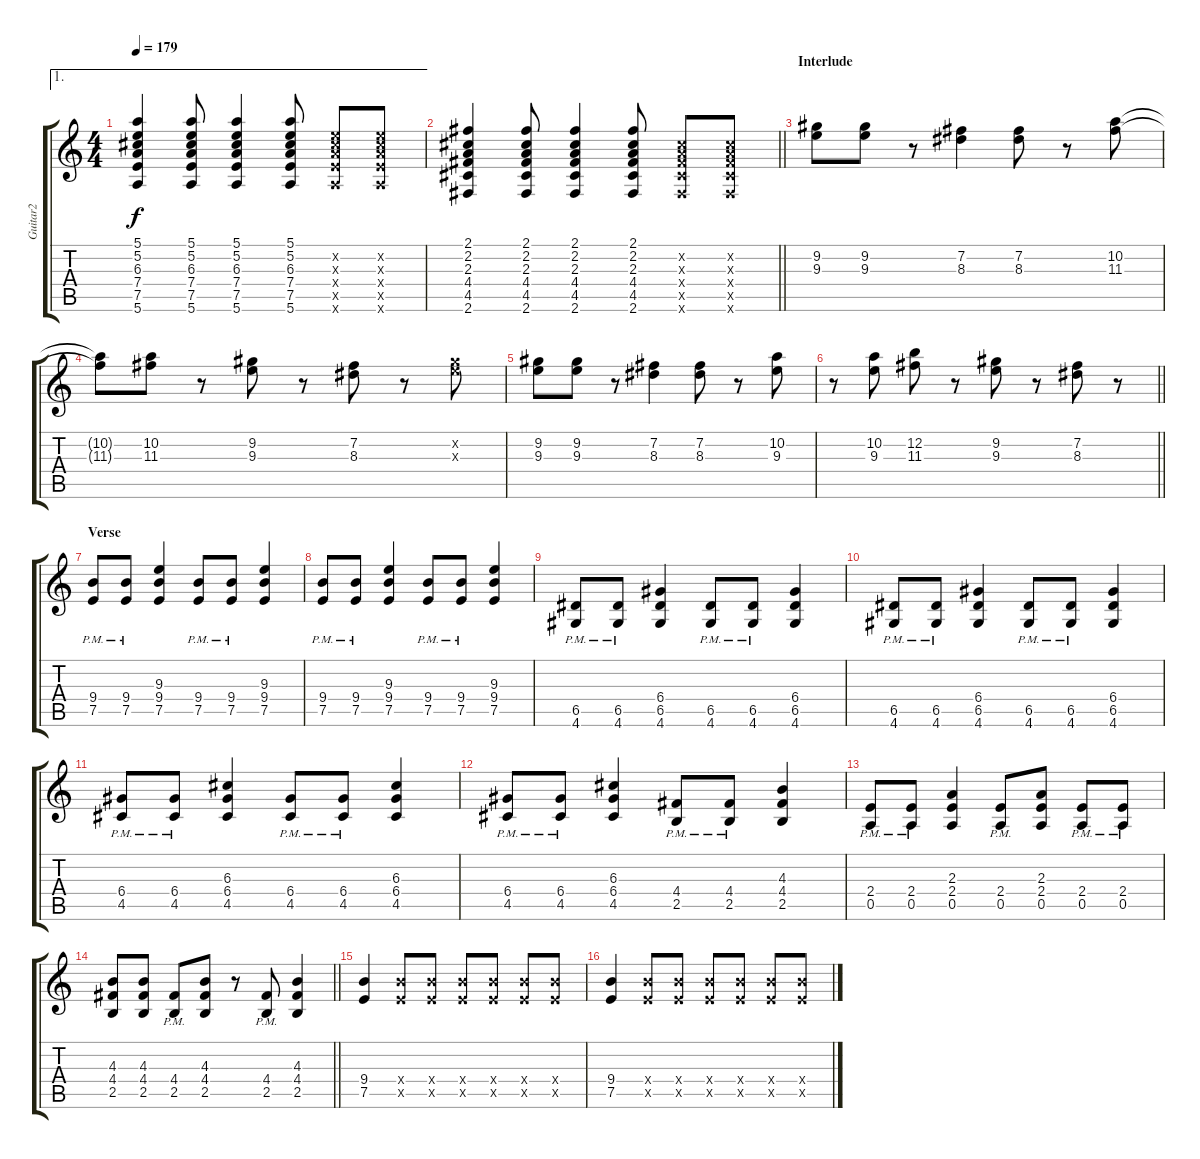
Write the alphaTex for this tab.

\track ("Guitar2" "Guitar2") {instrument overdrivenguitar}
\staff {score tabs}
\tuning (E4 B3 G3 D3 A2 E2) {hide}
\ae 1
\ts (4 4)
\tempo 179
\clef g2
\ks c
(5.1 5.2 6.3 7.4 7.5 5.6).4{dy f} (5.1 5.2 6.3 7.4 7.5 5.6).8 (5.1 5.2 6.3 7.4 7.5 5.6).4 (5.1 5.2 6.3 7.4 7.5 5.6).8 (5.2{x} 6.3{x} 7.4{x} 7.5{x} 5.6{x}).8 (5.2{x} 6.3{x} 7.4{x} 7.5{x} 5.6{x}).8 |
\barLineRight lightlight
(2.1 2.2 2.3 4.4 4.5 2.6).4 (2.1 2.2 2.3 4.4 4.5 2.6).8 (2.1 2.2 2.3 4.4 4.5 2.6).4 (2.1 2.2 2.3 4.4 4.5 2.6).8 (2.2{x} 2.3{x} 4.4{x} 4.5{x} 2.6{x}).8 (2.2{x} 2.3{x} 4.4{x} 4.5{x} 2.6{x}).8 |
\section ("" "Interlude")
(9.2 9.3).8 (9.2 9.3).8 r.8 (7.2 8.3).4 (7.2 8.3).8 r.8 (10.2 11.3).8 |
(10.2{t} 11.3{t}).8 (10.2 11.3).8 r.8 (9.2 9.3).8 r.8 (7.2 8.3).8 r.8 (9.2{x} 9.3{x}).8 |
(9.2 9.3).8 (9.2 9.3).8 r.8 (7.2 8.3).4 (7.2 8.3).8 r.8 (10.2 9.3).8 |
\barLineRight lightlight
r.8 (10.2 9.3).8 (12.2 11.3).8 r.8 (9.2 9.3).8 r.8 (7.2 8.3).8 r.8 |
\section ("" "Verse")
(9.4{pm} 7.5{pm}).8 (9.4{pm} 7.5{pm}).8 (9.3 9.4 7.5).4 (9.4{pm} 7.5{pm}).8 (9.4{pm} 7.5{pm}).8 (9.3 9.4 7.5).4 |
(9.4{pm} 7.5{pm}).8 (9.4{pm} 7.5{pm}).8 (9.3 9.4 7.5).4 (9.4{pm} 7.5{pm}).8 (9.4{pm} 7.5{pm}).8 (9.3 9.4 7.5).4 |
(6.5{pm} 4.6{pm}).8 (6.5{pm} 4.6{pm}).8 (6.4 6.5 4.6).4 (6.5{pm} 4.6{pm}).8 (6.5{pm} 4.6{pm}).8 (6.4 6.5 4.6).4 |
(6.5{pm} 4.6{pm}).8 (6.5{pm} 4.6{pm}).8 (6.4 6.5 4.6).4 (6.5{pm} 4.6{pm}).8 (6.5{pm} 4.6{pm}).8 (6.4 6.5 4.6).4 |
(6.4{pm} 4.5{pm}).8 (6.4{pm} 4.5{pm}).8 (6.3 6.4 4.5).4 (6.4{pm} 4.5{pm}).8 (6.4{pm} 4.5{pm}).8 (6.3 6.4 4.5).4 |
(6.4{pm} 4.5{pm}).8 (6.4{pm} 4.5{pm}).8 (6.3 6.4 4.5).4 (4.4{pm} 2.5{pm}).8 (4.4{pm} 2.5{pm}).8 (4.3 4.4 2.5).4 |
(2.4{pm} 0.5{pm}).8 (2.4{pm} 0.5{pm}).8 (2.3 2.4 0.5).4 (2.4{pm} 0.5{pm}).8 (2.3 2.4 0.5).8 (2.4{pm} 0.5{pm}).8 (2.4{pm} 0.5{pm}).8 |
\barLineRight lightlight
(4.3 4.4 2.5).8 (4.3 4.4 2.5).8 (4.4{pm} 2.5{pm}).8 (4.3 4.4 2.5).8 r.8 (4.4{pm} 2.5{pm}).8 (4.3 4.4 2.5).4 |
(9.4 7.5).4 (9.4{x} 7.5{x}).8 (9.4{x} 7.5{x}).8 (9.4{x} 7.5{x}).8 (9.4{x} 7.5{x}).8 (9.4{x} 7.5{x}).8 (9.4{x} 7.5{x}).8 |
(9.4 7.5).4 (9.4{x} 7.5{x}).8 (9.4{x} 7.5{x}).8 (9.4{x} 7.5{x}).8 (9.4{x} 7.5{x}).8 (9.4{x} 7.5{x}).8 (9.4{x} 7.5{x}).8
